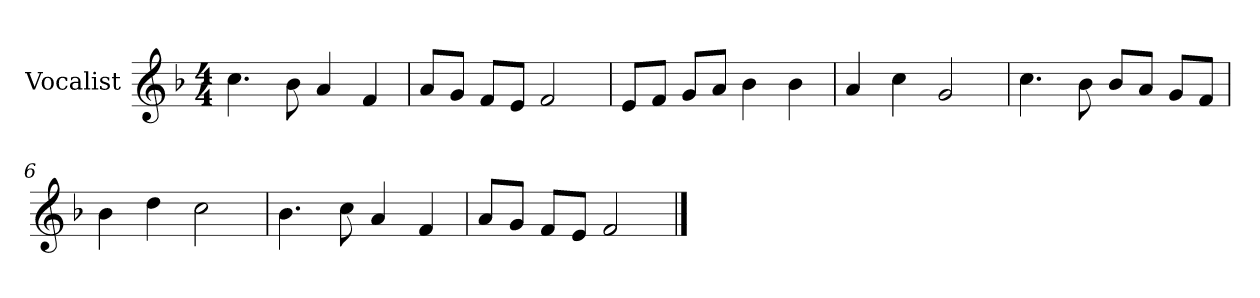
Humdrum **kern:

**kern
*part1
*staff1
*I"Vocalist
*k[b-]
*F:
*M4/4
=1
4.cc
8b-
4a
4f
=2
8aL
8gJ
8fL
8eJ
2f
=3
8eL
8fJ
8gL
8aJ
4b-
4b-
=4
4a
4cc
2g
=5
4.cc
8b-
8b-L
8aJ
8gL
8fJ
=6
4b-
4dd
2cc
=7
4.b-
8cc
4a
4f
=8
8aL
8gJ
8fL
8eJ
2f
==
*-
